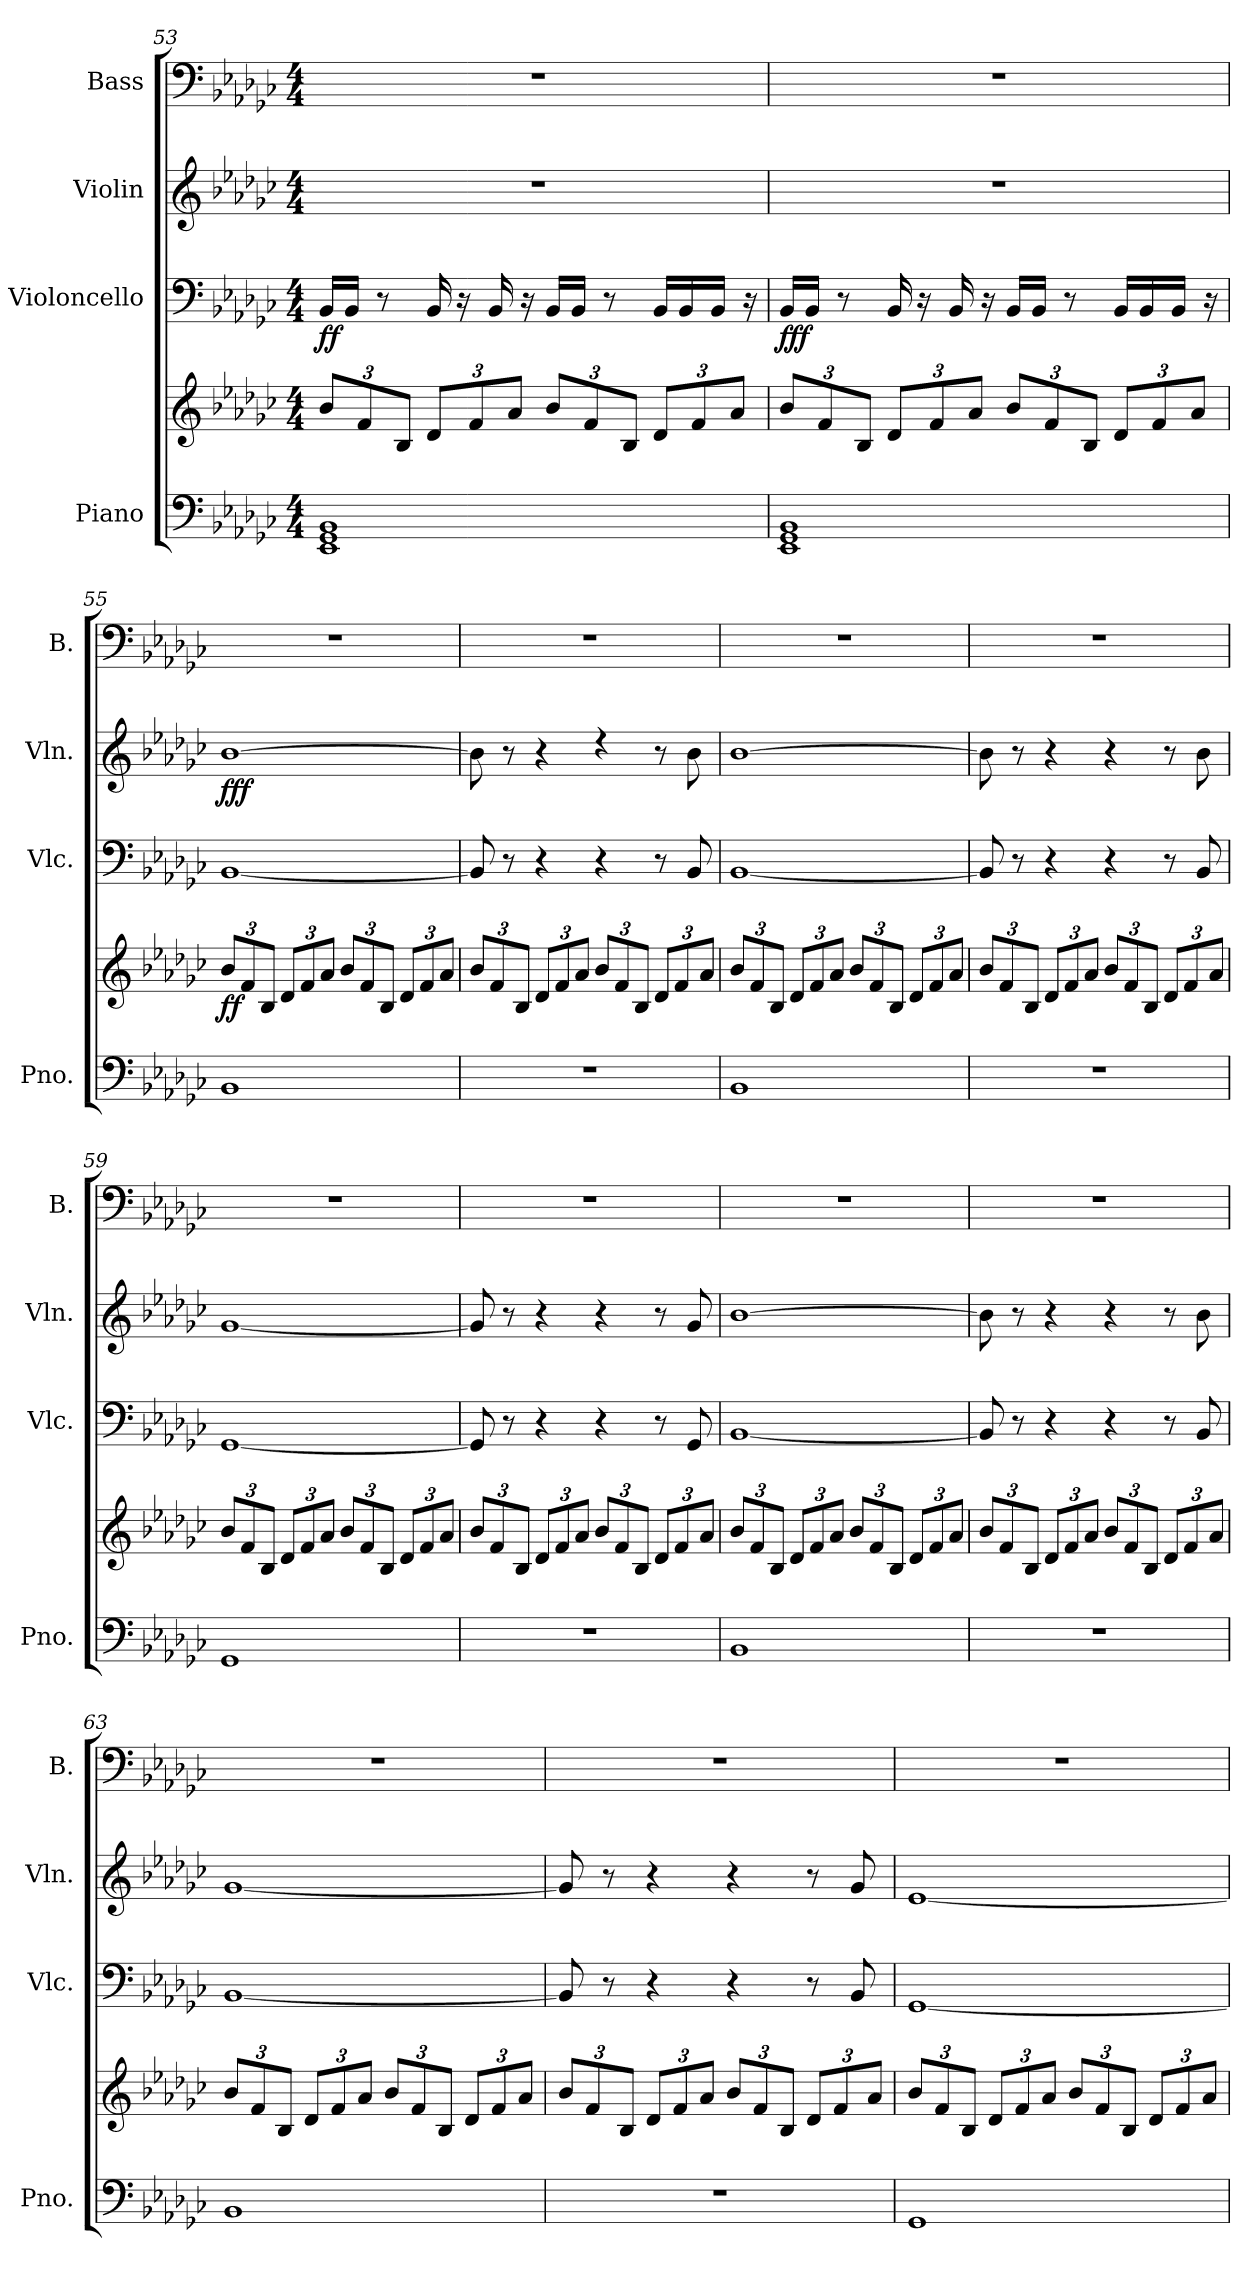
**kern	**kern	**dynam	**kern	**dynam	**kern	**dynam	**kern
*part4	*part4	*part4	*part3	*part3	*part2	*part2	*part1
*staff5	*staff4	*staff4/5	*staff3	*staff3	*staff2	*staff2	*staff1
*I"Piano	*	*	*I"Violoncello	*	*I"Violin	*	*I"Bass
*I'Pno.	*	*	*I'Vlc.	*	*I'Vln.	*	*I'B.
!!LO:PB:g=z
*clefF4	*clefG2	*	*clefF4	*	*clefG2	*	*clefF4
*k[b-e-a-d-g-c-]	*k[b-e-a-d-g-c-]	*	*k[b-e-a-d-g-c-]	*	*k[b-e-a-d-g-c-]	*	*k[b-e-a-d-g-c-]
*G-:	*G-:	*	*G-:	*	*G-:	*	*G-:
*M4/4	*M4/4	*	*M4/4	*	*M4/4	*	*M4/4
*	*Xbrackettup	*	*	*	*	*	*
=53	=53	=53	=53	=53	=53	=53	=53
!	!	!	!	!LO:DY:b	!	!	!
1EE- 1GG- 1BB-	12b-/L	.	16BB-/LL	ff	1r	.	1r
.	.	.	16BB-/JJ	.	.	.	.
.	12f/	.	.	.	.	.	.
.	.	.	8r	.	.	.	.
.	12B-/J	.	.	.	.	.	.
.	12d-/L	.	16BB-/	.	.	.	.
.	.	.	16r	.	.	.	.
.	12f/	.	.	.	.	.	.
.	.	.	16BB-/	.	.	.	.
.	12a-/J	.	.	.	.	.	.
.	.	.	16r	.	.	.	.
.	12b-/L	.	16BB-/LL	.	.	.	.
.	.	.	16BB-/JJ	.	.	.	.
.	12f/	.	.	.	.	.	.
.	.	.	8r	.	.	.	.
.	12B-/J	.	.	.	.	.	.
.	12d-/L	.	16BB-/LL	.	.	.	.
.	.	.	16BB-/	.	.	.	.
.	12f/	.	.	.	.	.	.
.	.	.	16BB-/JJ	.	.	.	.
.	12a-/J	.	.	.	.	.	.
.	.	.	16r	.	.	.	.
=54	=54	=54	=54	=54	=54	=54	=54
!	!	!	!	!LO:DY:b	!	!	!
1EE- 1GG- 1BB-	12b-/L	.	16BB-/LL	fff	1r	.	1r
.	.	.	16BB-/JJ	.	.	.	.
.	12f/	.	.	.	.	.	.
.	.	.	8r	.	.	.	.
.	12B-/J	.	.	.	.	.	.
.	12d-/L	.	16BB-/	.	.	.	.
.	.	.	16r	.	.	.	.
.	12f/	.	.	.	.	.	.
.	.	.	16BB-/	.	.	.	.
.	12a-/J	.	.	.	.	.	.
.	.	.	16r	.	.	.	.
.	12b-/L	.	16BB-/LL	.	.	.	.
.	.	.	16BB-/JJ	.	.	.	.
.	12f/	.	.	.	.	.	.
.	.	.	8r	.	.	.	.
.	12B-/J	.	.	.	.	.	.
.	12d-/L	.	16BB-/LL	.	.	.	.
.	.	.	16BB-/	.	.	.	.
.	12f/	.	.	.	.	.	.
.	.	.	16BB-/JJ	.	.	.	.
.	12a-/J	.	.	.	.	.	.
.	.	.	16r	.	.	.	.
!!LO:LB:g=z
=55	=55	=55	=55	=55	=55	=55	=55
!	!	!LO:DY:b	!	!	!	!LO:DY:b	!
1BB-	12b-/L	ff	[1BB-	.	[1b-	fff	1r
.	12f/	.	.	.	.	.	.
.	12B-/J	.	.	.	.	.	.
.	12d-/L	.	.	.	.	.	.
.	12f/	.	.	.	.	.	.
.	12a-/J	.	.	.	.	.	.
.	12b-/L	.	.	.	.	.	.
.	12f/	.	.	.	.	.	.
.	12B-/J	.	.	.	.	.	.
.	12d-/L	.	.	.	.	.	.
.	12f/	.	.	.	.	.	.
.	12a-/J	.	.	.	.	.	.
=56	=56	=56	=56	=56	=56	=56	=56
1r	12b-/L	.	8BB-/]	.	8b-\]	.	1r
.	12f/	.	.	.	.	.	.
.	.	.	8r	.	8r	.	.
.	12B-/J	.	.	.	.	.	.
.	12d-/L	.	4r	.	4r	.	.
.	12f/	.	.	.	.	.	.
.	12a-/J	.	.	.	.	.	.
.	12b-/L	.	4r	.	4rdd	.	.
.	12f/	.	.	.	.	.	.
.	12B-/J	.	.	.	.	.	.
.	12d-/L	.	8r	.	8r	.	.
.	12f/	.	.	.	.	.	.
.	.	.	8BB-/	.	8b-\	.	.
.	12a-/J	.	.	.	.	.	.
!!LO:PB:g=z
=57	=57	=57	=57	=57	=57	=57	=57
1BB-	12b-/L	.	[1BB-	.	[1b-	.	1r
.	12f/	.	.	.	.	.	.
.	12B-/J	.	.	.	.	.	.
.	12d-/L	.	.	.	.	.	.
.	12f/	.	.	.	.	.	.
.	12a-/J	.	.	.	.	.	.
.	12b-/L	.	.	.	.	.	.
.	12f/	.	.	.	.	.	.
.	12B-/J	.	.	.	.	.	.
.	12d-/L	.	.	.	.	.	.
.	12f/	.	.	.	.	.	.
.	12a-/J	.	.	.	.	.	.
=58	=58	=58	=58	=58	=58	=58	=58
1r	12b-/L	.	8BB-/]	.	8b-\]	.	1r
.	12f/	.	.	.	.	.	.
.	.	.	8r	.	8r	.	.
.	12B-/J	.	.	.	.	.	.
.	12d-/L	.	4r	.	4r	.	.
.	12f/	.	.	.	.	.	.
.	12a-/J	.	.	.	.	.	.
.	12b-/L	.	4r	.	4r	.	.
.	12f/	.	.	.	.	.	.
.	12B-/J	.	.	.	.	.	.
.	12d-/L	.	8r	.	8r	.	.
.	12f/	.	.	.	.	.	.
.	.	.	8BB-/	.	8b-\	.	.
.	12a-/J	.	.	.	.	.	.
=59	=59	=59	=59	=59	=59	=59	=59
1GG-	12b-/L	.	[1GG-	.	[1g-	.	1r
.	12f/	.	.	.	.	.	.
.	12B-/J	.	.	.	.	.	.
.	12d-/L	.	.	.	.	.	.
.	12f/	.	.	.	.	.	.
.	12a-/J	.	.	.	.	.	.
.	12b-/L	.	.	.	.	.	.
.	12f/	.	.	.	.	.	.
.	12B-/J	.	.	.	.	.	.
.	12d-/L	.	.	.	.	.	.
.	12f/	.	.	.	.	.	.
.	12a-/J	.	.	.	.	.	.
!!LO:PB:g=z
=60	=60	=60	=60	=60	=60	=60	=60
1r	12b-/L	.	8GG-/]	.	8g-/]	.	1r
.	12f/	.	.	.	.	.	.
.	.	.	8r	.	8r	.	.
.	12B-/J	.	.	.	.	.	.
.	12d-/L	.	4r	.	4r	.	.
.	12f/	.	.	.	.	.	.
.	12a-/J	.	.	.	.	.	.
.	12b-/L	.	4r	.	4r	.	.
.	12f/	.	.	.	.	.	.
.	12B-/J	.	.	.	.	.	.
.	12d-/L	.	8r	.	8r	.	.
.	12f/	.	.	.	.	.	.
.	.	.	8GG-/	.	8g-/	.	.
.	12a-/J	.	.	.	.	.	.
!!LO:PB:g=z
=61	=61	=61	=61	=61	=61	=61	=61
1BB-	12b-/L	.	[1BB-	.	[1b-	.	1r
.	12f/	.	.	.	.	.	.
.	12B-/J	.	.	.	.	.	.
.	12d-/L	.	.	.	.	.	.
.	12f/	.	.	.	.	.	.
.	12a-/J	.	.	.	.	.	.
.	12b-/L	.	.	.	.	.	.
.	12f/	.	.	.	.	.	.
.	12B-/J	.	.	.	.	.	.
.	12d-/L	.	.	.	.	.	.
.	12f/	.	.	.	.	.	.
.	12a-/J	.	.	.	.	.	.
=62	=62	=62	=62	=62	=62	=62	=62
1r	12b-/L	.	8BB-/]	.	8b-\]	.	1r
.	12f/	.	.	.	.	.	.
.	.	.	8r	.	8r	.	.
.	12B-/J	.	.	.	.	.	.
.	12d-/L	.	4r	.	4r	.	.
.	12f/	.	.	.	.	.	.
.	12a-/J	.	.	.	.	.	.
.	12b-/L	.	4r	.	4r	.	.
.	12f/	.	.	.	.	.	.
.	12B-/J	.	.	.	.	.	.
.	12d-/L	.	8r	.	8r	.	.
.	12f/	.	.	.	.	.	.
.	.	.	8BB-/	.	8b-\	.	.
.	12a-/J	.	.	.	.	.	.
!!LO:PB:g=z
=63	=63	=63	=63	=63	=63	=63	=63
1BB-	12b-/L	.	[1BB-	.	[1g-	.	1r
.	12f/	.	.	.	.	.	.
.	12B-/J	.	.	.	.	.	.
.	12d-/L	.	.	.	.	.	.
.	12f/	.	.	.	.	.	.
.	12a-/J	.	.	.	.	.	.
.	12b-/L	.	.	.	.	.	.
.	12f/	.	.	.	.	.	.
.	12B-/J	.	.	.	.	.	.
.	12d-/L	.	.	.	.	.	.
.	12f/	.	.	.	.	.	.
.	12a-/J	.	.	.	.	.	.
=64	=64	=64	=64	=64	=64	=64	=64
1r	12b-/L	.	8BB-/]	.	8g-/]	.	1r
.	12f/	.	.	.	.	.	.
.	.	.	8r	.	8r	.	.
.	12B-/J	.	.	.	.	.	.
.	12d-/L	.	4r	.	4r	.	.
.	12f/	.	.	.	.	.	.
.	12a-/J	.	.	.	.	.	.
.	12b-/L	.	4r	.	4r	.	.
.	12f/	.	.	.	.	.	.
.	12B-/J	.	.	.	.	.	.
.	12d-/L	.	8r	.	8r	.	.
.	12f/	.	.	.	.	.	.
.	.	.	8BB-/	.	8g-/	.	.
.	12a-/J	.	.	.	.	.	.
=65	=65	=65	=65	=65	=65	=65	=65
1GG-	12b-/L	.	[1GG-	.	[1e-	.	1r
.	12f/	.	.	.	.	.	.
.	12B-/J	.	.	.	.	.	.
.	12d-/L	.	.	.	.	.	.
.	12f/	.	.	.	.	.	.
.	12a-/J	.	.	.	.	.	.
.	12b-/L	.	.	.	.	.	.
.	12f/	.	.	.	.	.	.
.	12B-/J	.	.	.	.	.	.
.	12d-/L	.	.	.	.	.	.
.	12f/	.	.	.	.	.	.
.	12a-/J	.	.	.	.	.	.
=	=	=	=	=	=	=	=
*-	*-	*-	*-	*-	*-	*-	*-
